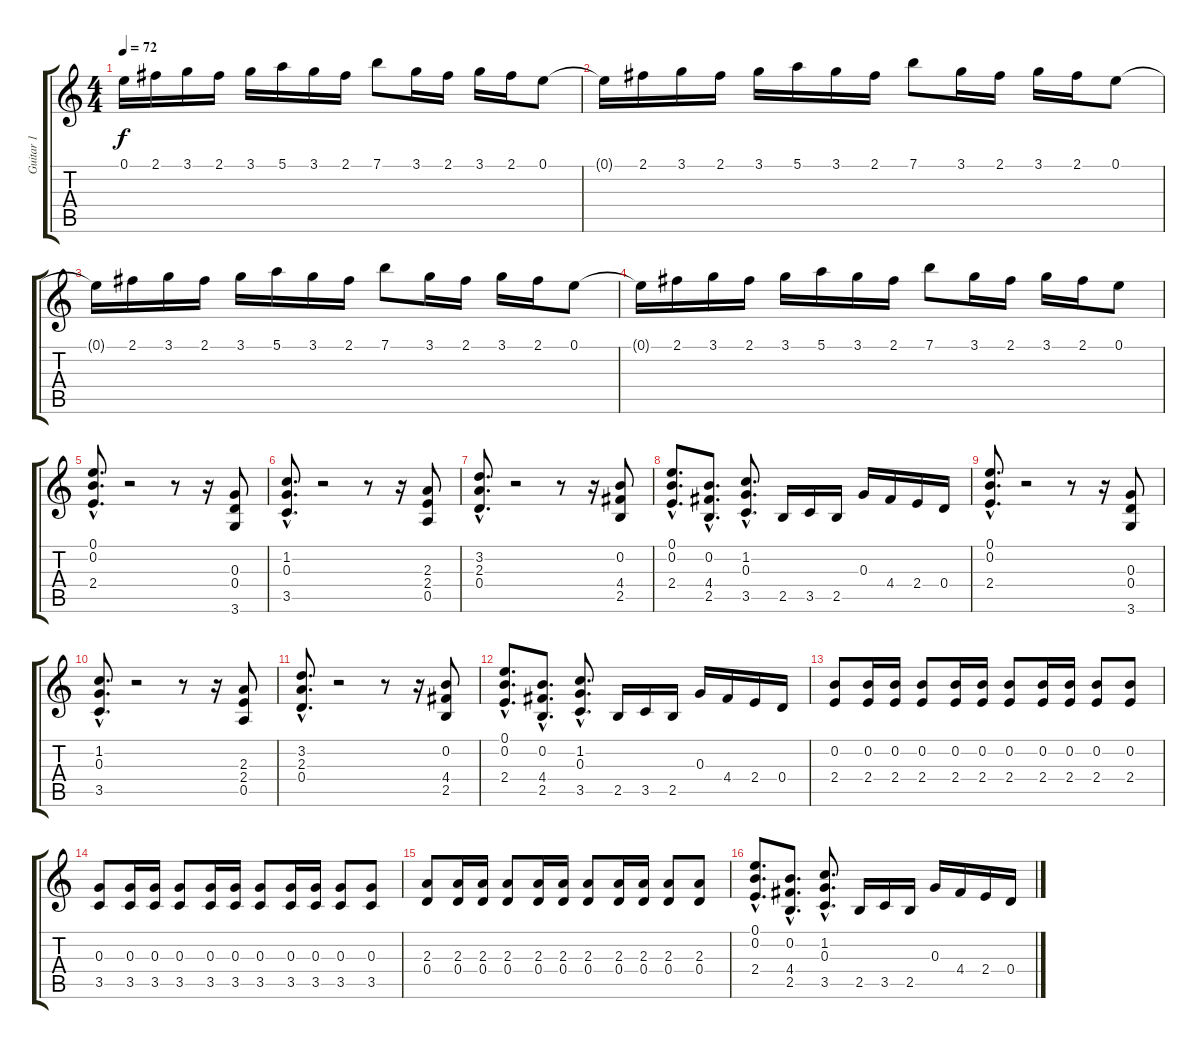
\track ("Guitar 1" "Guitar 1") {instrument electricguitarjazz}
\staff {score tabs}
\tuning (E4 B3 G3 D3 A2 E2) {hide}
\ts (4 4)
\tempo 72
\clef g2
\ks c
0.1{t}.16{dy f} 2.1.16 3.1.16 2.1.16 3.1.16 5.1.16 3.1.16 2.1.16 7.1.8 3.1.16 2.1.16 3.1.16 2.1.16 0.1.8 |
0.1{t}.16 2.1.16 3.1.16 2.1.16 3.1.16 5.1.16 3.1.16 2.1.16 7.1.8 3.1.16 2.1.16 3.1.16 2.1.16 0.1.8 |
0.1{t}.16 2.1.16 3.1.16 2.1.16 3.1.16 5.1.16 3.1.16 2.1.16 7.1.8 3.1.16 2.1.16 3.1.16 2.1.16 0.1.8 |
0.1{t}.16 2.1.16 3.1.16 2.1.16 3.1.16 5.1.16 3.1.16 2.1.16 7.1.8 3.1.16 2.1.16 3.1.16 2.1.16 0.1.8 |
(0.1{hac} 0.2{hac} 2.4{hac}).8{d} r.2 r.8 r.16 (0.3 0.4 3.6).8 |
(1.2{hac} 0.3{hac} 3.5{hac}).8{d} r.2 r.8 r.16 (2.3 2.4 0.5).8 |
(3.2{hac} 2.3{hac} 0.4{hac}).8{d} r.2 r.8 r.16 (0.2 4.4 2.5).8 |
(0.1{hac} 0.2{hac} 2.4{hac}).8{d} (0.2{hac} 4.4{hac} 2.5{hac}).8{d} (1.2{hac} 0.3{hac} 3.5{hac}).8{d} 2.5.16 3.5.16 2.5.16 0.3.16 4.4.16 2.4.16 0.4.16 |
(0.1{hac} 0.2{hac} 2.4{hac}).8{d} r.2 r.8 r.16 (0.3 0.4 3.6).8 |
(1.2{hac} 0.3{hac} 3.5{hac}).8{d} r.2 r.8 r.16 (2.3 2.4 0.5).8 |
(3.2{hac} 2.3{hac} 0.4{hac}).8{d} r.2 r.8 r.16 (0.2 4.4 2.5).8 |
(0.1{hac} 0.2{hac} 2.4{hac}).8{d} (0.2{hac} 4.4{hac} 2.5{hac}).8{d} (1.2{hac} 0.3{hac} 3.5{hac}).8{d} 2.5.16 3.5.16 2.5.16 0.3.16 4.4.16 2.4.16 0.4.16 |
(0.2 2.4).8 (0.2 2.4).16 (0.2 2.4).16 (0.2 2.4).8 (0.2 2.4).16 (0.2 2.4).16 (0.2 2.4).8 (0.2 2.4).16 (0.2 2.4).16 (0.2 2.4).8 (0.2 2.4).8 |
(0.3 3.5).8 (0.3 3.5).16 (0.3 3.5).16 (0.3 3.5).8 (0.3 3.5).16 (0.3 3.5).16 (0.3 3.5).8 (0.3 3.5).16 (0.3 3.5).16 (0.3 3.5).8 (0.3 3.5).8 |
(2.3 0.4).8 (2.3 0.4).16 (2.3 0.4).16 (2.3 0.4).8 (2.3 0.4).16 (2.3 0.4).16 (2.3 0.4).8 (2.3 0.4).16 (2.3 0.4).16 (2.3 0.4).8 (2.3 0.4).8 |
(0.1{hac} 0.2{hac} 2.4{hac}).8{d} (0.2{hac} 4.4{hac} 2.5{hac}).8{d} (1.2{hac} 0.3{hac} 3.5{hac}).8{d} 2.5.16 3.5.16 2.5.16 0.3.16 4.4.16 2.4.16 0.4.16
